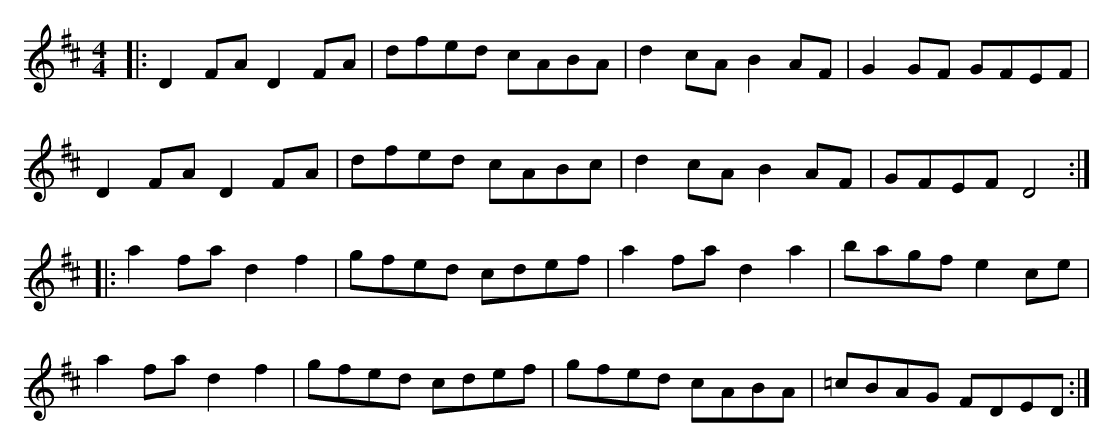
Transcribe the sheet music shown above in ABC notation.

X:1
M:4/4
K:D
|:D2FA D2FA|dfed cABA|d2cA B2AF|G2GF GFEF|
D2FA D2FA|dfed cABc|d2cA B2AF|GFEF D4:|
|:a2fa d2f2|gfed cdef|a2fa d2a2|bagf e2ce|
a2fa d2f2|gfed cdef|gfed cABA|=cBAG FDED:|
